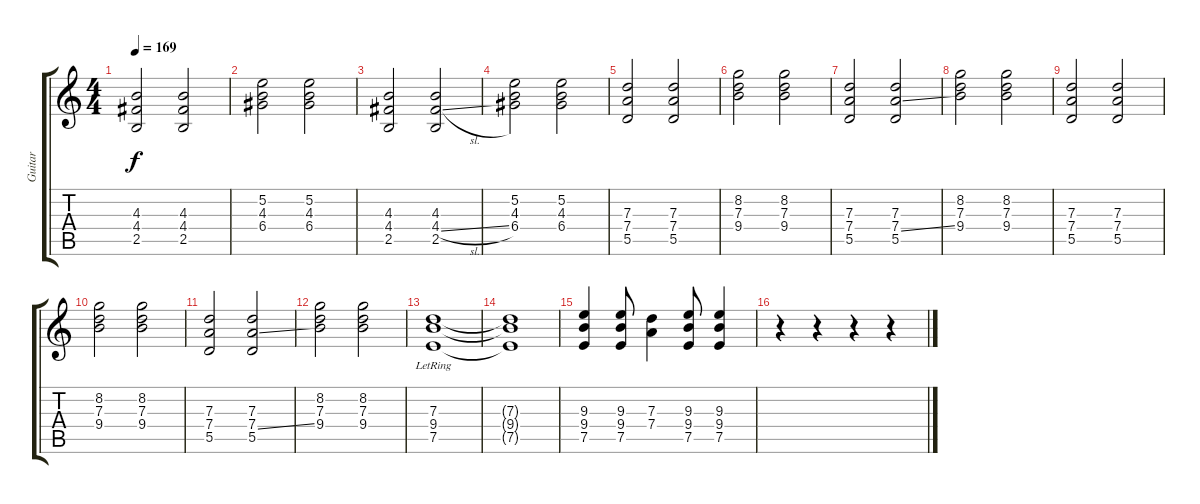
\track ("Guitar" "Guitar") {instrument overdrivenguitar}
\staff {score tabs}
\tuning (E4 B3 G3 D3 A2 E2) {hide}
\ts (4 4)
\tempo 169
\clef g2
\ks c
(4.3 4.4 2.5).2{dy f} (4.3 4.4 2.5).2 |
(5.2 4.3 6.4).2 (5.2 4.3 6.4).2 |
(4.3 4.4 2.5).2 (4.3 4.4{sl} 2.5).2 |
(5.2 4.3 6.4).2 (5.2 4.3 6.4).2 |
(7.3 7.4 5.5).2 (7.3 7.4 5.5).2 |
(8.2 7.3 9.4).2 (8.2 7.3 9.4).2 |
(7.3 7.4 5.5).2 (7.3 7.4{ss} 5.5).2 |
(8.2 7.3 9.4).2 (8.2 7.3 9.4).2 |
(7.3 7.4 5.5).2 (7.3 7.4 5.5).2 |
(8.2 7.3 9.4).2 (8.2 7.3 9.4).2 |
(7.3 7.4 5.5).2 (7.3 7.4{ss} 5.5).2 |
(8.2 7.3 9.4).2 (8.2 7.3 9.4).2 |
(7.3{lr} 9.4{lr} 7.5{lr}).1 |
(7.3{t} 9.4{t} 7.5{t}).1 |
(9.3 9.4 7.5).4 (9.3 9.4 7.5).8 (7.3 7.4).4 (9.3 9.4 7.5).8 (9.3 9.4 7.5).4 |
r.4 r.4 r.4 r.4
